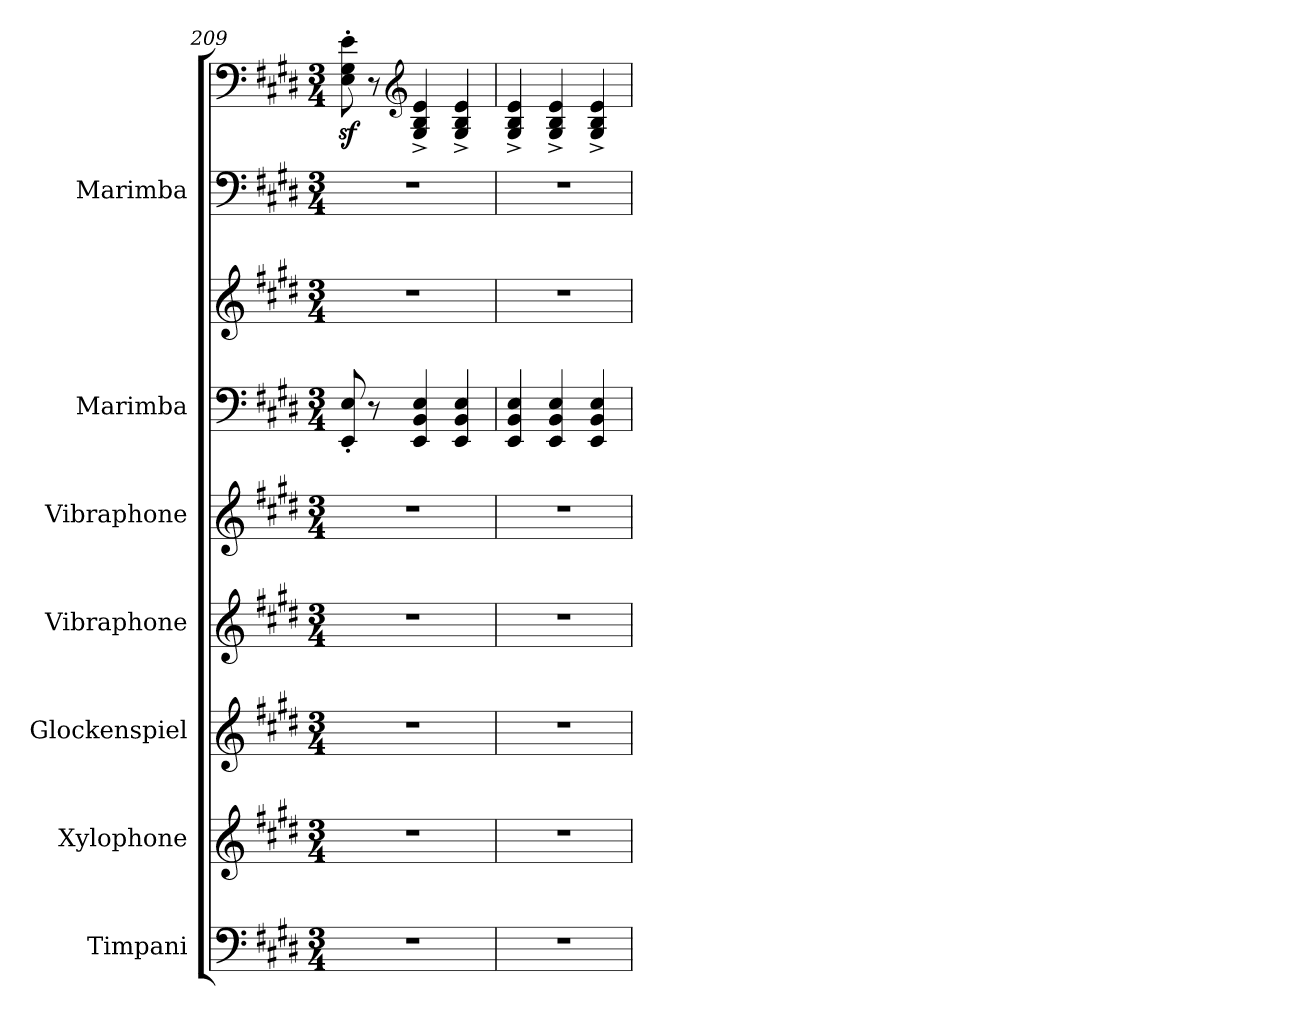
**kern	**kern	**kern	**kern	**kern	**kern	**kern	**kern	**kern
*part7	*part6	*part5	*part4	*part3	*part2	*part2	*part1	*part1
*staff9	*staff8	*staff7	*staff6	*staff5	*staff4	*staff3	*staff2	*staff1
*I"Timpani	*I"Xylophone	*I"Glockenspiel	*I"Vibraphone	*I"Vibraphone	*I"Marimba	*	*I"Marimba	*
*I'Timp.	*I'Xyl.	*I'Glk.	*I'Vib.	*I'Vib.	*I'Mrm.	*	*I'Mrm.	*
*clefF4	*clefG2	*clefG2	*clefG2	*clefG2	*clefF4	*clefG2	*clefF4	*clefF4
*	*ITrd-7c-12	*ITrd-14c-24	*	*	*	*	*	*
*k[f#c#g#d#]	*k[f#c#g#d#]	*k[f#c#g#d#]	*k[f#c#g#d#]	*k[f#c#g#d#]	*k[f#c#g#d#]	*k[f#c#g#d#]	*k[f#c#g#d#]	*k[f#c#g#d#]
*M3/4	*M3/4	*M3/4	*M3/4	*M3/4	*M3/4	*M3/4	*M3/4	*M3/4
=209	=209	=209	=209	=209	=209	=209	=209	=209
2.r	2.r	2.r	2.r	2.r	8EE/' 8E/'	2.r	2.r	8E\z<' 8G#\z<' 8e\z<'
.	.	.	.	.	8r	.	.	8r
*	*	*	*	*	*	*	*	*clefG2
.	.	.	.	.	4EE/ 4BB/ 4E/	.	.	4G#/^ 4B/^ 4e/^
.	.	.	.	.	4EE/ 4BB/ 4E/	.	.	4G#/^ 4B/^ 4e/^
=210	=210	=210	=210	=210	=210	=210	=210	=210
2.r	2.r	2.r	2.r	2.r	4EE/ 4BB/ 4E/	2.r	2.r	4G#/^ 4B/^ 4e/^
.	.	.	.	.	4EE/ 4BB/ 4E/	.	.	4G#/^ 4B/^ 4e/^
.	.	.	.	.	4EE/ 4BB/ 4E/	.	.	4G#/^ 4B/^ 4e/^
=	=	=	=	=	=	=	=	=
*-	*-	*-	*-	*-	*-	*-	*-	*-
